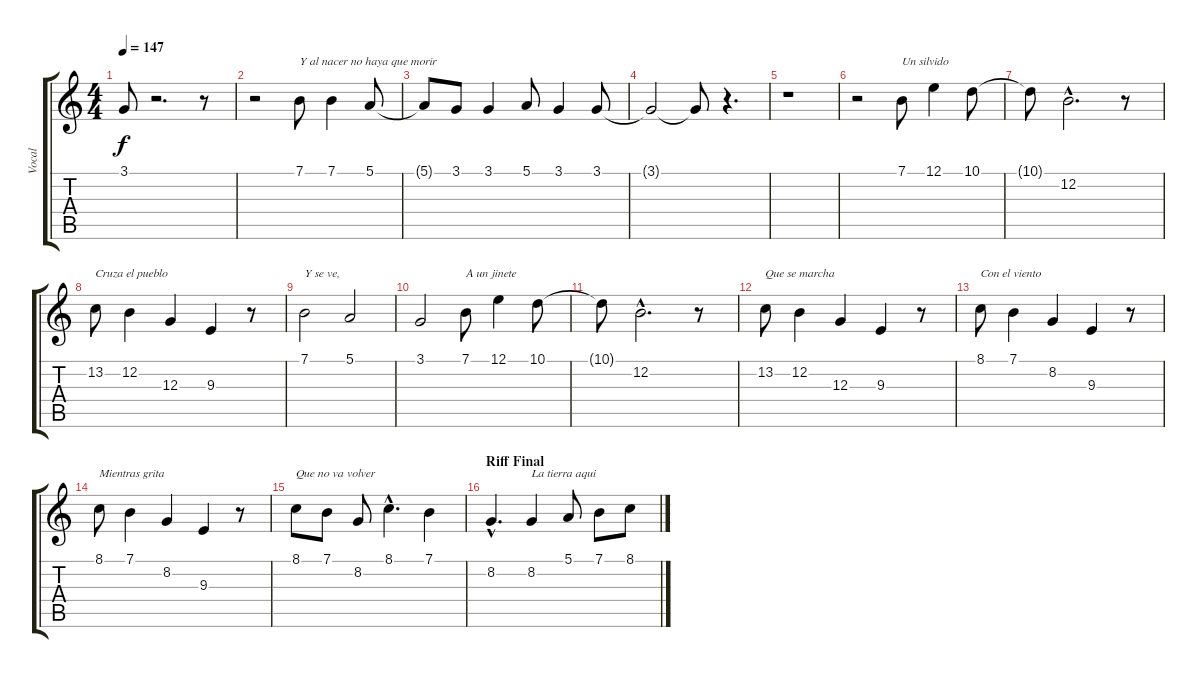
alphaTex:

\track ("Vocal" "Vocal") {instrument synthvoice}
\staff {score tabs}
\tuning (E4 B3 G3 D3 A2 E2) {hide}
\ts (4 4)
\tempo 147
\clef g2
\ks c
3.1{t}.8{dy f} r.2{d} r.8 |
r.2 7.1.8{txt "Y al nacer no haya que morir"} 7.1.4 5.1.8 |
5.1{t}.8 3.1.8 3.1.4 5.1.8 3.1.4 3.1.8 |
3.1{t}.2 3.1{t}.8 r.4{d} |
r.1 |
r.2 7.1.8{txt "Un silvido"} 12.1.4 10.1.8 |
10.1{t}.8 12.2{hac}.2{d} r.8 |
13.2.8{txt "Cruza el pueblo"} 12.2.4 12.3.4 9.3.4 r.8 |
7.1.2{txt "Y se ve,"} 5.1.2 |
3.1.2 7.1.8{txt "A un jinete"} 12.1.4 10.1.8 |
10.1{t}.8 12.2{hac}.2{d} r.8 |
13.2.8{txt "Que se marcha "} 12.2.4 12.3.4 9.3.4 r.8 |
8.1.8{txt "Con el viento"} 7.1.4 8.2.4 9.3.4 r.8 |
8.1.8{txt "Mientras grita"} 7.1.4 8.2.4 9.3.4 r.8 |
8.1.8{txt "Que no va volver"} 7.1.8 8.2.8 8.1{hac}.4{d} 7.1.4 |
\section ("" "Riff Final")
8.2{hac}.4{d} 8.2.4{txt "La tierra aqui "} 5.1.8 7.1.8 8.1.8
